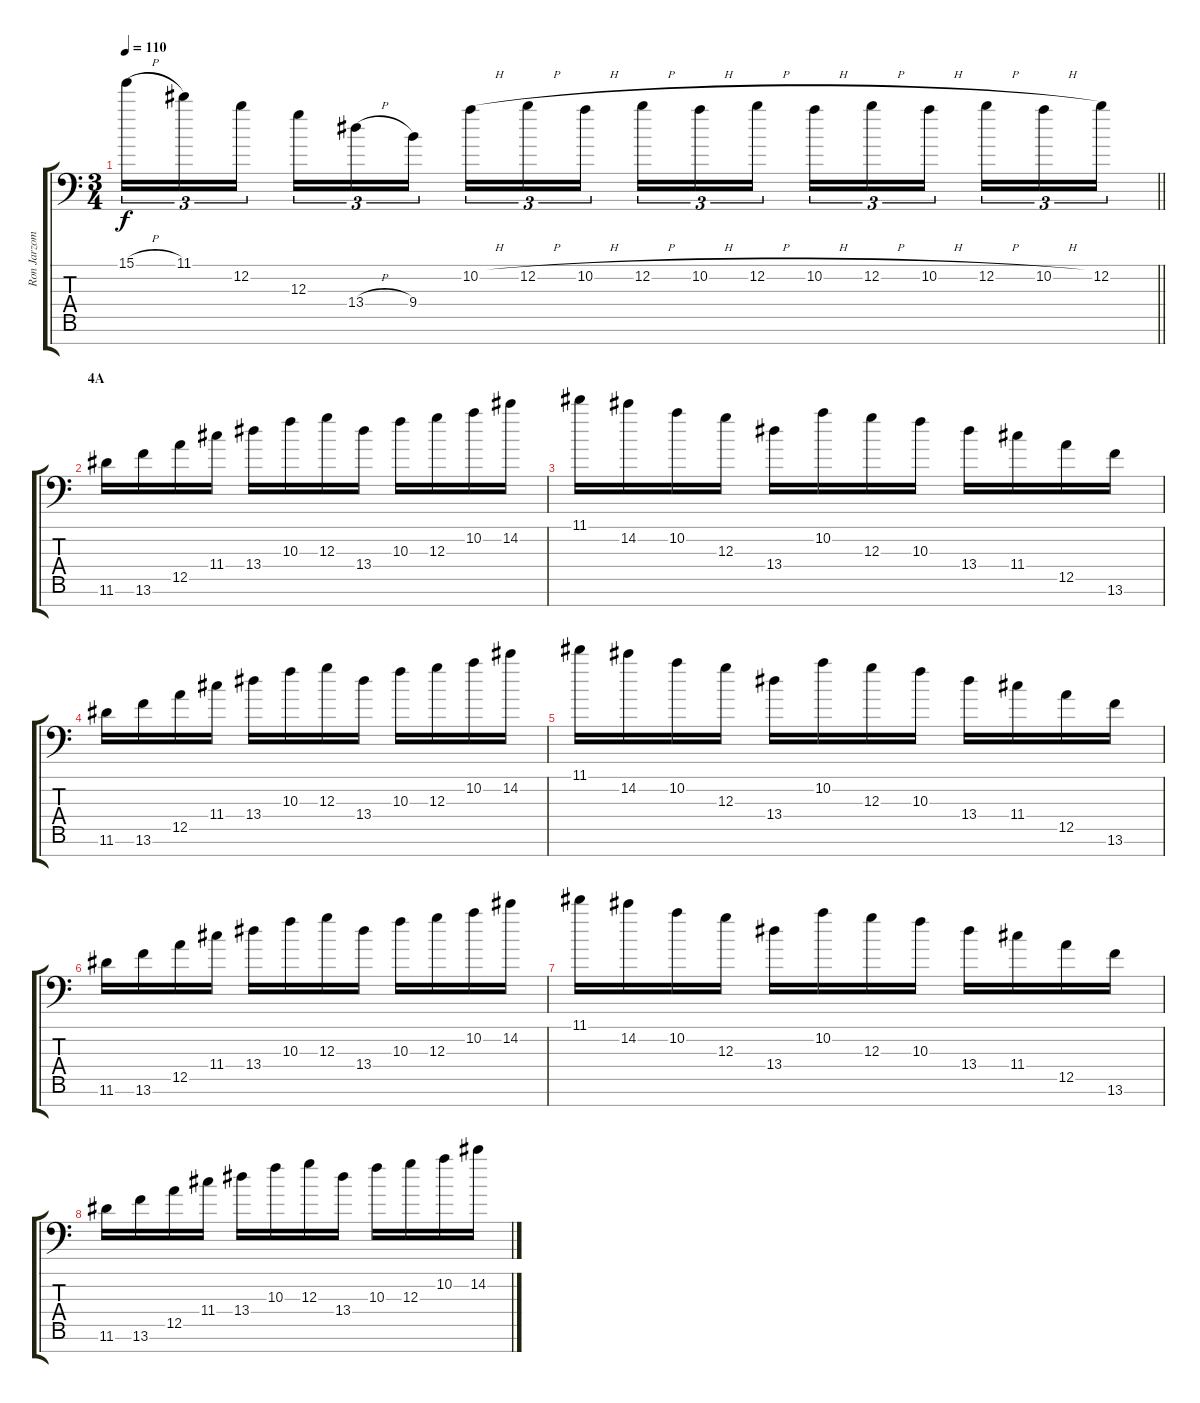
\track ("Ron Jarzombek - Lead 1" "Ron Jarzom") {instrument electricguitarjazz}
\staff {score tabs}
\tuning (E4 B3 G3 D3 A2 E2 A1) {hide}
\ts (3 4)
\tempo 110
\clef f4
\barLineRight lightlight
\ks c
15.1{h}.16{tu (3 2) dy f} 11.1.16{tu (3 2)} 12.2.16{tu (3 2) beam splitsecondary} 12.3.16{tu (3 2)} 13.4{h}.16{tu (3 2)} 9.4.16{tu (3 2)} 10.2{h}.16{tu (3 2)} 12.2{h}.16{tu (3 2)} 10.2{h}.16{tu (3 2) beam splitsecondary} 12.2{h}.16{tu (3 2)} 10.2{h}.16{tu (3 2)} 12.2{h}.16{tu (3 2)} 10.2{h}.16{tu (3 2)} 12.2{h}.16{tu (3 2)} 10.2{h}.16{tu (3 2) beam splitsecondary} 12.2{h}.16{tu (3 2)} 10.2{h}.16{tu (3 2)} 12.2.16{tu (3 2)} |
\section ("" "4A")
11.6.16 13.6.16 12.5.16 11.4.16 13.4.16 10.3.16 12.3.16 13.4.16 10.3.16 12.3.16 10.2.16 14.2.16 |
11.1.16 14.2.16 10.2.16 12.3.16 13.4.16 10.2.16 12.3.16 10.3.16 13.4.16 11.4.16 12.5.16 13.6.16 |
11.6.16 13.6.16 12.5.16 11.4.16 13.4.16 10.3.16 12.3.16 13.4.16 10.3.16 12.3.16 10.2.16 14.2.16 |
11.1.16 14.2.16 10.2.16 12.3.16 13.4.16 10.2.16 12.3.16 10.3.16 13.4.16 11.4.16 12.5.16 13.6.16 |
11.6.16 13.6.16 12.5.16 11.4.16 13.4.16 10.3.16 12.3.16 13.4.16 10.3.16 12.3.16 10.2.16 14.2.16 |
11.1.16 14.2.16 10.2.16 12.3.16 13.4.16 10.2.16 12.3.16 10.3.16 13.4.16 11.4.16 12.5.16 13.6.16 |
11.6.16 13.6.16 12.5.16 11.4.16 13.4.16 10.3.16 12.3.16 13.4.16 10.3.16 12.3.16 10.2.16 14.2.16
